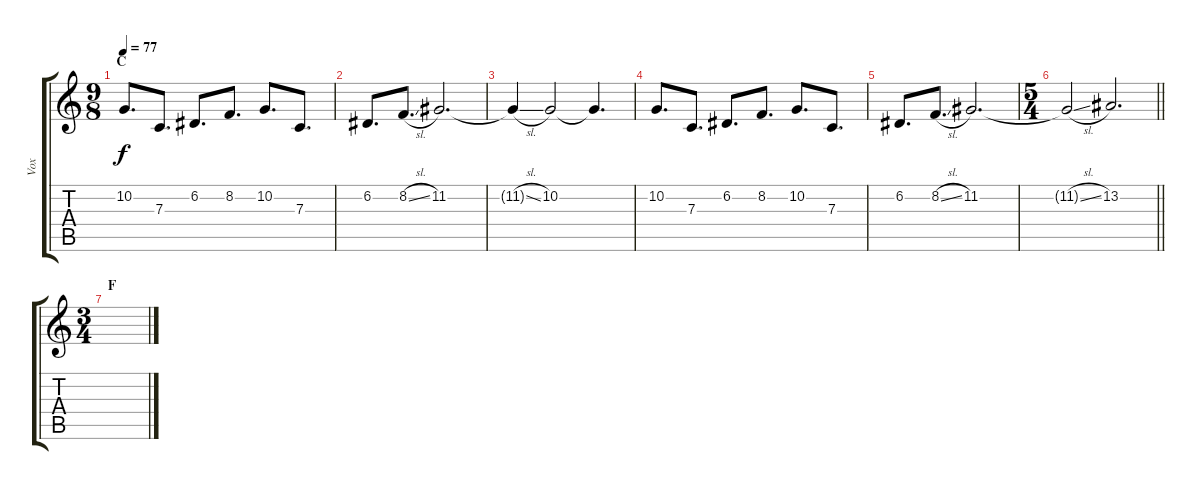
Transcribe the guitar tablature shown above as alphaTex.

\track ("Vox" "Vox") {instrument lead2sawtooth}
\staff {score tabs}
\tuning (D4 A3 F3 C3 G2 C2) {hide}
\ts (9 8)
\section ("" "C")
\tempo 77
\clef g2
\ks c
10.2.8{d dy f} 7.3.8{d} 6.2.8{d} 8.2.8{d} 10.2.8{d} 7.3.8{d} |
6.2.8{d} 8.2{sl}.8{d} 11.2.2{d} |
11.2{sl t}.4 10.2.2 10.2{t}.4{d} |
10.2.8{d} 7.3.8{d} 6.2.8{d} 8.2.8{d} 10.2.8{d} 7.3.8{d} |
6.2.8{d} 8.2{sl}.8{d} 11.2.2{d} |
\ts (5 4)
\barLineRight lightlight
11.2{sl t}.2 13.2.2{d} |
\ts (3 4)
\section ("" "F")
